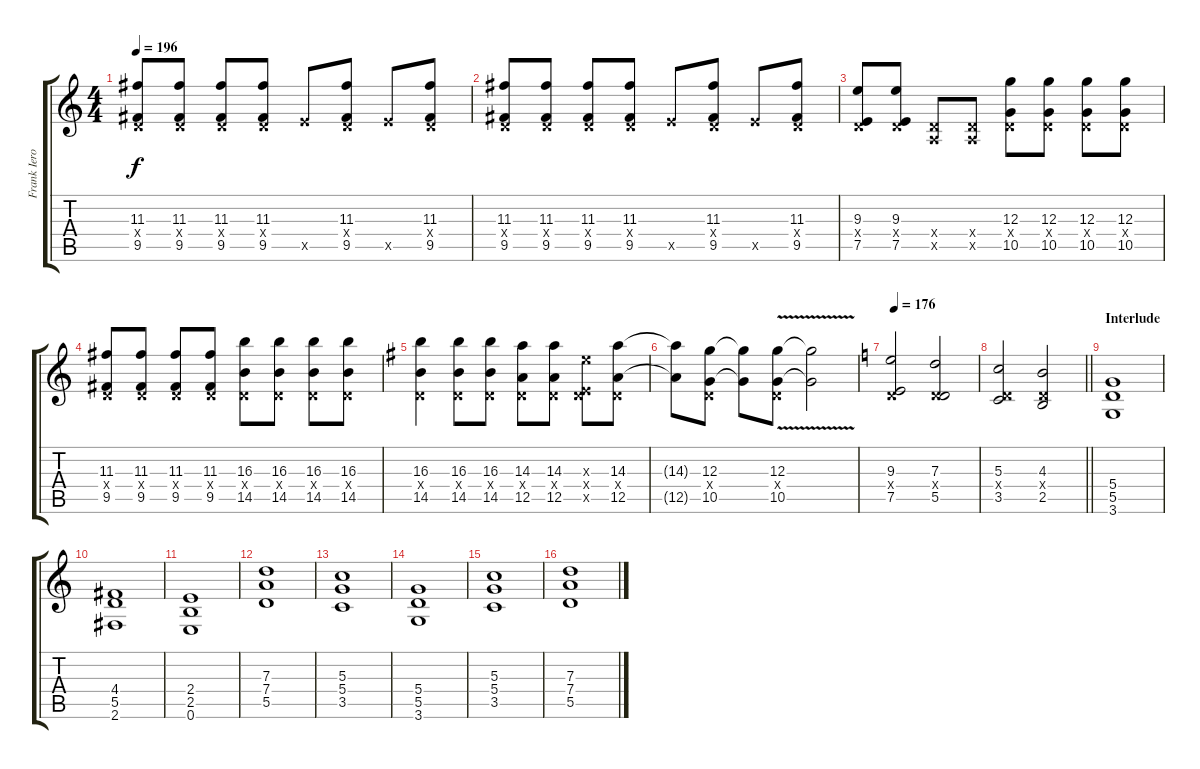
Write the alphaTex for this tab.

\track ("Frank Iero Guitarra 2" "Frank Iero") {instrument distortionguitar}
\staff {score tabs}
\tuning (E4 B3 G3 D3 A2 E2) {hide}
\ts (4 4)
\tempo 196
\clef g2
\ks c
(11.3 0.4{x} 9.5).8{dy f} (11.3 0.4{x} 9.5).8 (11.3 0.4{x} 9.5).8 (11.3 0.4{x} 9.5).8 7.5{x}.8 (11.3 0.4{x} 9.5).8 7.5{x}.8 (11.3 0.4{x} 9.5).8 |
(11.3 0.4{x} 9.5).8 (11.3 0.4{x} 9.5).8 (11.3 0.4{x} 9.5).8 (11.3 0.4{x} 9.5).8 7.5{x}.8 (11.3 0.4{x} 9.5).8 7.5{x}.8 (11.3 0.4{x} 9.5).8 |
(9.3 0.4{x} 7.5).8 (9.3 0.4{x} 7.5).8 (0.4{x} 0.5{x}).8 (0.4{x} 0.5{x}).8 (12.3 0.4{x} 10.5).8 (12.3 0.4{x} 10.5).8 (12.3 0.4{x} 10.5).8 (12.3 0.4{x} 10.5).8 |
(11.3 0.4{x} 9.5).8 (11.3 0.4{x} 9.5).8 (11.3 0.4{x} 9.5).8 (11.3 0.4{x} 9.5).8 (16.3 0.4{x} 14.5).8 (16.3 0.4{x} 14.5).8 (16.3 0.4{x} 14.5).8 (16.3 0.4{x} 14.5).8 |
\ks eminor
(16.3 0.4{x} 14.5).4 (16.3 0.4{x} 14.5).8 (16.3 0.4{x} 14.5).8 (14.3 0.4{x} 12.5).8 (14.3 0.4{x} 12.5).8 (9.3{x} 0.4{x} 7.5{x}).8 (14.3 0.4{x} 12.5).8 |
(14.3{t} 12.5{t}).8 (12.3 0.4{x} 10.5).8 (12.3{t} 10.5{t}).8 (12.3{v} 0.4{x} 10.5{v}).8 (12.3{t} 10.5{t}).2 |
\tempo 176
\ks c
(9.3 0.4{x} 7.5).2 (7.3 0.4{x} 5.5).2 |
\barLineRight lightlight
(5.3 0.4{x} 3.5).2 (4.3 0.4{x} 2.5).2 |
\section ("" "Interlude")
(5.4 5.5 3.6).1 |
(4.4 5.5 2.6).1 |
(2.4 2.5 0.6).1 |
(7.3 7.4 5.5).1 |
(5.3 5.4 3.5).1 |
(5.4 5.5 3.6).1 |
(5.3 5.4 3.5).1 |
(7.3 7.4 5.5).1
